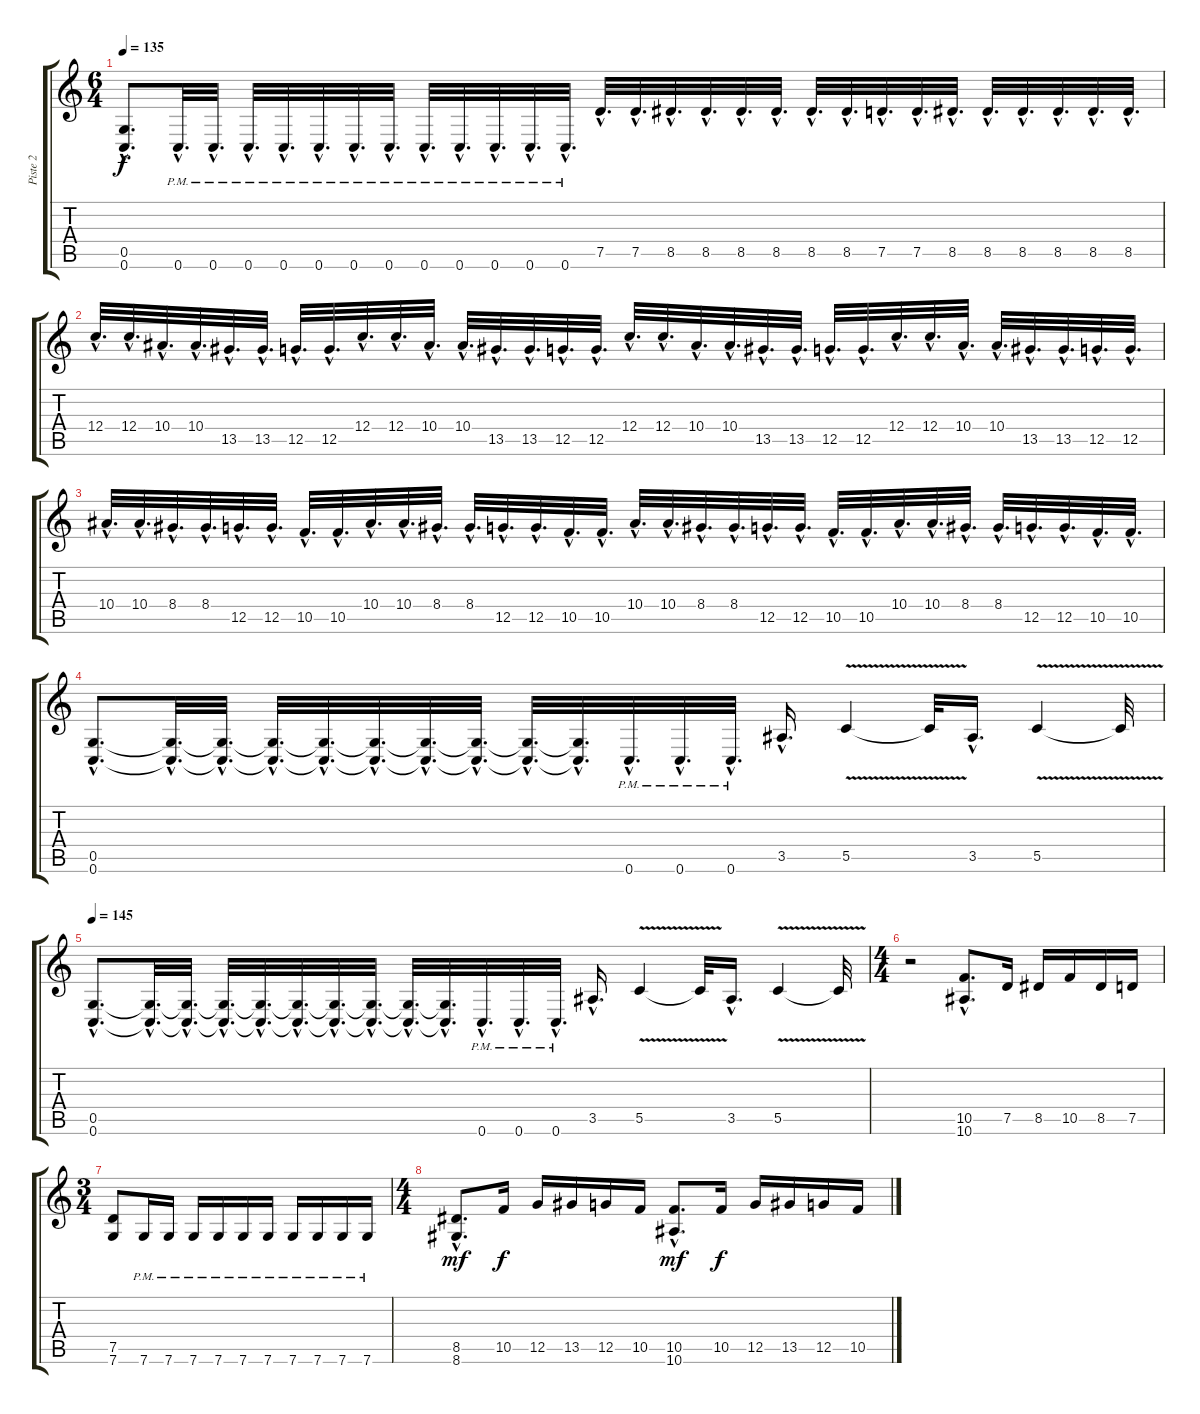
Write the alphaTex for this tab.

\track ("Piste 2" "Piste 2") {instrument distortionguitar}
\staff {score tabs}
\tuning (D4 A3 F3 C3 G2 C2) {hide}
\ts (6 4)
\tempo 135
\clef g2
\ks c
(0.5{hac} 0.6{hac}).8{d dy f} 0.6{hac pm}.32{d} 0.6{hac pm}.32{d} 0.6{hac pm}.32{d} 0.6{hac pm}.32{d} 0.6{hac pm}.32{d} 0.6{hac pm}.32{d} 0.6{hac pm}.32{d} 0.6{hac pm}.32{d} 0.6{hac pm}.32{d} 0.6{hac pm}.32{d} 0.6{hac pm}.32{d} 0.6{hac pm}.32{d} 7.5{hac}.32{d} 7.5{hac}.32{d} 8.5{hac}.32{d} 8.5{hac}.32{d} 8.5{hac}.32{d} 8.5{hac}.32{d} 8.5{hac}.32{d} 8.5{hac}.32{d} 7.5{hac}.32{d} 7.5{hac}.32{d} 8.5{hac}.32{d} 8.5{hac}.32{d} 8.5{hac}.32{d} 8.5{hac}.32{d} 8.5{hac}.32{d} 8.5{hac}.32{d} |
12.4{hac}.32{d} 12.4{hac}.32{d} 10.4{hac}.32{d} 10.4{hac}.32{d} 13.5{hac}.32{d} 13.5{hac}.32{d} 12.5{hac}.32{d} 12.5{hac}.32{d} 12.4{hac}.32{d} 12.4{hac}.32{d} 10.4{hac}.32{d} 10.4{hac}.32{d} 13.5{hac}.32{d} 13.5{hac}.32{d} 12.5{hac}.32{d} 12.5{hac}.32{d} 12.4{hac}.32{d} 12.4{hac}.32{d} 10.4{hac}.32{d} 10.4{hac}.32{d} 13.5{hac}.32{d} 13.5{hac}.32{d} 12.5{hac}.32{d} 12.5{hac}.32{d} 12.4{hac}.32{d} 12.4{hac}.32{d} 10.4{hac}.32{d} 10.4{hac}.32{d} 13.5{hac}.32{d} 13.5{hac}.32{d} 12.5{hac}.32{d} 12.5{hac}.32{d} |
10.4{hac}.32{d} 10.4{hac}.32{d} 8.4{hac}.32{d} 8.4{hac}.32{d} 12.5{hac}.32{d} 12.5{hac}.32{d} 10.5{hac}.32{d} 10.5{hac}.32{d} 10.4{hac}.32{d} 10.4{hac}.32{d} 8.4{hac}.32{d} 8.4{hac}.32{d} 12.5{hac}.32{d} 12.5{hac}.32{d} 10.5{hac}.32{d} 10.5{hac}.32{d} 10.4{hac}.32{d} 10.4{hac}.32{d} 8.4{hac}.32{d} 8.4{hac}.32{d} 12.5{hac}.32{d} 12.5{hac}.32{d} 10.5{hac}.32{d} 10.5{hac}.32{d} 10.4{hac}.32{d} 10.4{hac}.32{d} 8.4{hac}.32{d} 8.4{hac}.32{d} 12.5{hac}.32{d} 12.5{hac}.32{d} 10.5{hac}.32{d} 10.5{hac}.32{d} |
(0.5{hac} 0.6{hac}).8{d} (0.5{hac t} 0.6{hac t}).32{d} (0.5{hac t} 0.6{hac t}).32{d} (0.5{hac t} 0.6{hac t}).32{d} (0.5{hac t} 0.6{hac t}).32{d} (0.5{hac t} 0.6{hac t}).32{d} (0.5{hac t} 0.6{hac t}).32{d} (0.5{hac t} 0.6{hac t}).32{d} (0.5{hac t} 0.6{hac t}).32{d} (0.5{hac t} 0.6{hac t}).32{d} 0.6{hac pm}.32{d} 0.6{hac pm}.32{d} 0.6{hac pm}.32{d} 3.5{hac}.16{d} 5.5{v}.4 5.5{t}.32 3.5{hac}.16{d} 5.5{v}.4 5.5{t}.32 |
\tempo 145
(0.5{hac} 0.6{hac}).8{d} (0.5{hac t} 0.6{hac t}).32{d} (0.5{hac t} 0.6{hac t}).32{d} (0.5{hac t} 0.6{hac t}).32{d} (0.5{hac t} 0.6{hac t}).32{d} (0.5{hac t} 0.6{hac t}).32{d} (0.5{hac t} 0.6{hac t}).32{d} (0.5{hac t} 0.6{hac t}).32{d} (0.5{hac t} 0.6{hac t}).32{d} (0.5{hac t} 0.6{hac t}).32{d} 0.6{hac pm}.32{d} 0.6{hac pm}.32{d} 0.6{hac pm}.32{d} 3.5{hac}.16{d} 5.5{v}.4 5.5{t}.32 3.5{hac}.16{d} 5.5{v}.4 5.5{t}.32 |
\ts (4 4)
r.2 (10.5{hac} 10.6{hac}).8{d} 7.5.16 8.5.16 10.5.16 8.5.16 7.5.16 |
\ts (3 4)
(7.5 7.6).8 7.6{pm}.16 7.6{pm}.16 7.6{pm}.16 7.6{pm}.16 7.6{pm}.16 7.6{pm}.16 7.6{pm}.16 7.6{pm}.16 7.6{pm}.16 7.6{pm}.16 |
\ts (4 4)
(8.5{hac} 8.6{hac}).8{d dy mf} 10.5.16{dy f} 12.5.16 13.5.16 12.5.16 10.5.16 (10.5{hac} 10.6{hac}).8{d dy mf} 10.5.16{dy f} 12.5.16 13.5.16 12.5.16 10.5.16
